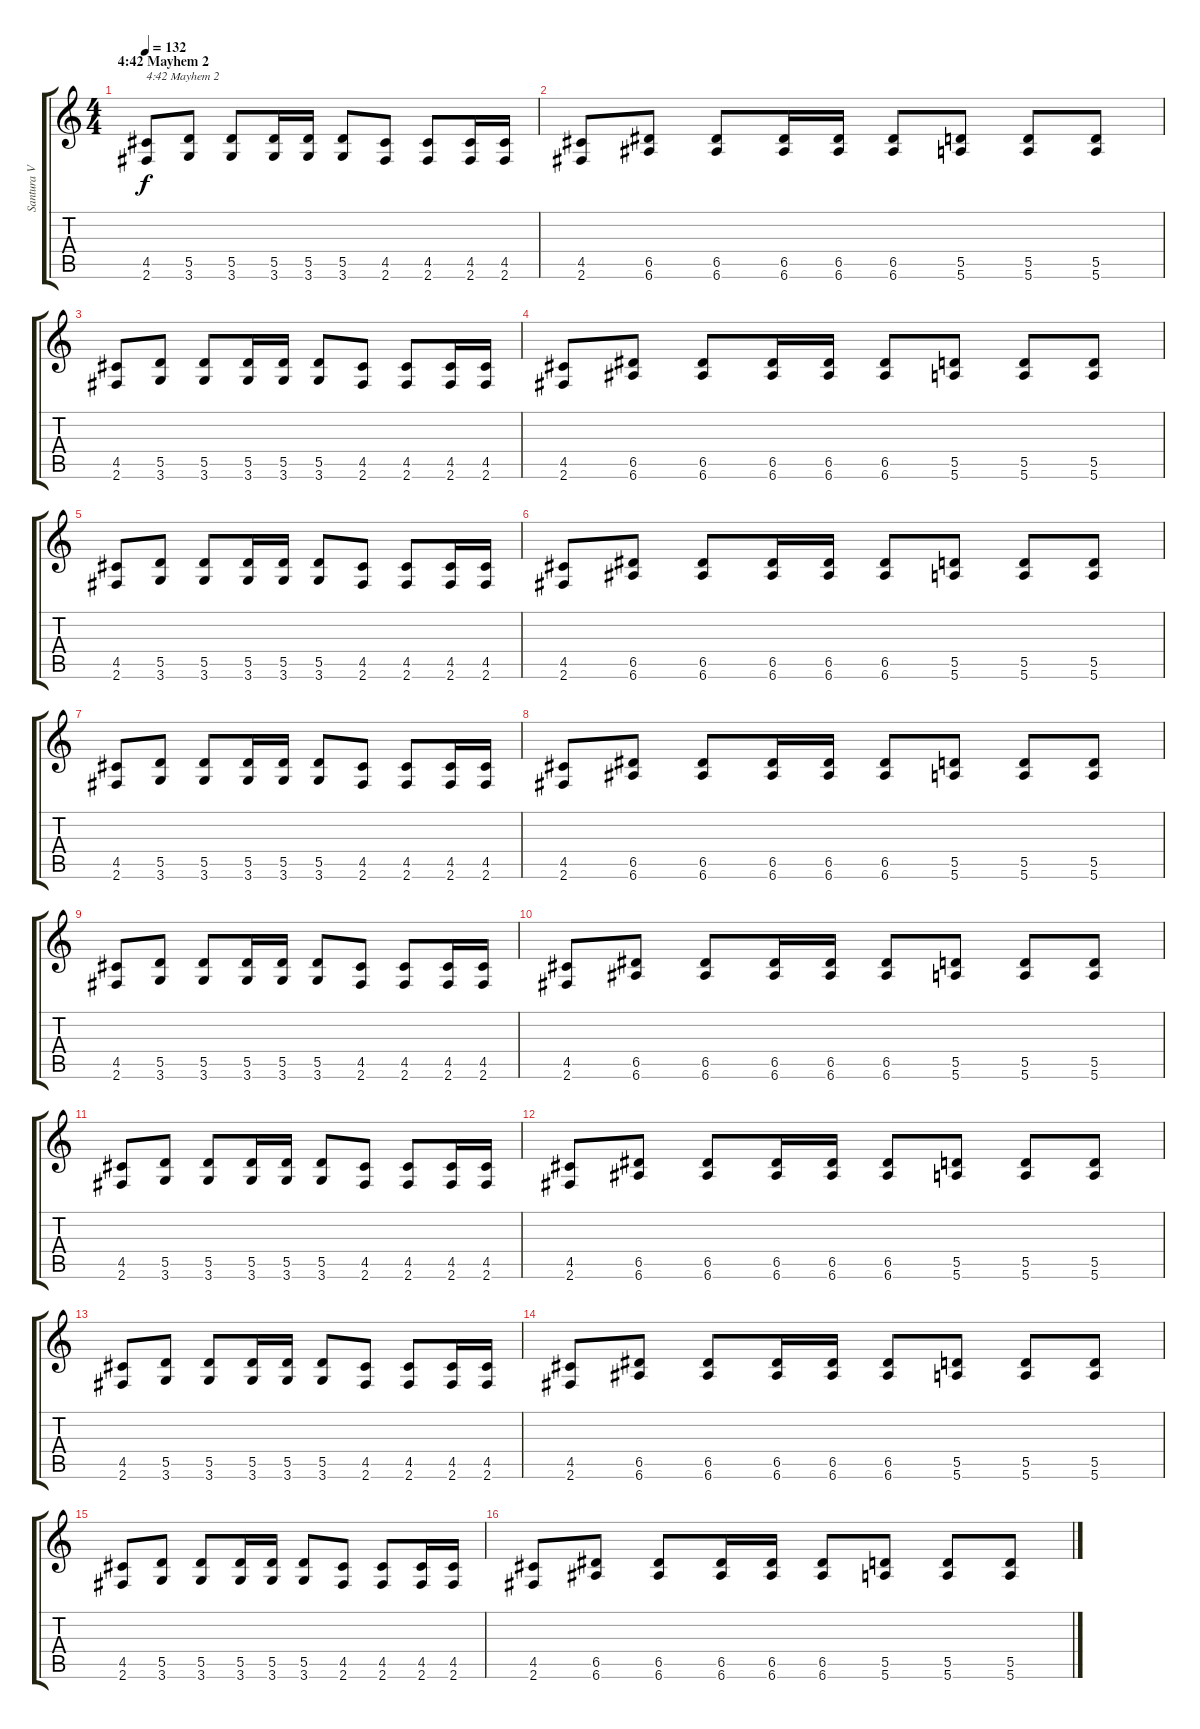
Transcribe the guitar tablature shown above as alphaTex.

\track ("Santura V" "Santura V") {instrument distortionguitar}
\staff {score tabs}
\tuning (E4 B3 G3 D3 A2 E2) {hide}
\ts (4 4)
\section ("" "4:42 Mayhem 2")
\tempo 132
\clef g2
\ks c
(4.5 2.6).8{txt "4:42 Mayhem 2" dy f instrument distortionguitar} (5.5 3.6).8 (5.5 3.6).8 (5.5 3.6).16 (5.5 3.6).16 (5.5 3.6).8 (4.5 2.6).8 (4.5 2.6).8 (4.5 2.6).16 (4.5 2.6).16 |
(4.5 2.6).8 (6.5 6.6).8 (6.5 6.6).8 (6.5 6.6).16 (6.5 6.6).16 (6.5 6.6).8 (5.5 5.6).8 (5.5 5.6).8 (5.5 5.6).8 |
(4.5 2.6).8 (5.5 3.6).8 (5.5 3.6).8 (5.5 3.6).16 (5.5 3.6).16 (5.5 3.6).8 (4.5 2.6).8 (4.5 2.6).8 (4.5 2.6).16 (4.5 2.6).16 |
(4.5 2.6).8 (6.5 6.6).8 (6.5 6.6).8 (6.5 6.6).16 (6.5 6.6).16 (6.5 6.6).8 (5.5 5.6).8 (5.5 5.6).8 (5.5 5.6).8 |
(4.5 2.6).8 (5.5 3.6).8 (5.5 3.6).8 (5.5 3.6).16 (5.5 3.6).16 (5.5 3.6).8 (4.5 2.6).8 (4.5 2.6).8 (4.5 2.6).16 (4.5 2.6).16 |
(4.5 2.6).8 (6.5 6.6).8 (6.5 6.6).8 (6.5 6.6).16 (6.5 6.6).16 (6.5 6.6).8 (5.5 5.6).8 (5.5 5.6).8 (5.5 5.6).8 |
(4.5 2.6).8 (5.5 3.6).8 (5.5 3.6).8 (5.5 3.6).16 (5.5 3.6).16 (5.5 3.6).8 (4.5 2.6).8 (4.5 2.6).8 (4.5 2.6).16 (4.5 2.6).16 |
(4.5 2.6).8 (6.5 6.6).8 (6.5 6.6).8 (6.5 6.6).16 (6.5 6.6).16 (6.5 6.6).8 (5.5 5.6).8 (5.5 5.6).8 (5.5 5.6).8 |
(4.5 2.6).8 (5.5 3.6).8 (5.5 3.6).8 (5.5 3.6).16 (5.5 3.6).16 (5.5 3.6).8 (4.5 2.6).8 (4.5 2.6).8 (4.5 2.6).16 (4.5 2.6).16 |
(4.5 2.6).8 (6.5 6.6).8 (6.5 6.6).8 (6.5 6.6).16 (6.5 6.6).16 (6.5 6.6).8 (5.5 5.6).8 (5.5 5.6).8 (5.5 5.6).8 |
(4.5 2.6).8 (5.5 3.6).8 (5.5 3.6).8 (5.5 3.6).16 (5.5 3.6).16 (5.5 3.6).8 (4.5 2.6).8 (4.5 2.6).8 (4.5 2.6).16 (4.5 2.6).16 |
(4.5 2.6).8 (6.5 6.6).8 (6.5 6.6).8 (6.5 6.6).16 (6.5 6.6).16 (6.5 6.6).8 (5.5 5.6).8 (5.5 5.6).8 (5.5 5.6).8 |
(4.5 2.6).8 (5.5 3.6).8 (5.5 3.6).8 (5.5 3.6).16 (5.5 3.6).16 (5.5 3.6).8 (4.5 2.6).8 (4.5 2.6).8 (4.5 2.6).16 (4.5 2.6).16 |
(4.5 2.6).8 (6.5 6.6).8 (6.5 6.6).8 (6.5 6.6).16 (6.5 6.6).16 (6.5 6.6).8 (5.5 5.6).8 (5.5 5.6).8 (5.5 5.6).8 |
(4.5 2.6).8 (5.5 3.6).8 (5.5 3.6).8 (5.5 3.6).16 (5.5 3.6).16 (5.5 3.6).8 (4.5 2.6).8 (4.5 2.6).8 (4.5 2.6).16 (4.5 2.6).16 |
(4.5 2.6).8 (6.5 6.6).8 (6.5 6.6).8 (6.5 6.6).16 (6.5 6.6).16 (6.5 6.6).8 (5.5 5.6).8 (5.5 5.6).8 (5.5 5.6).8
